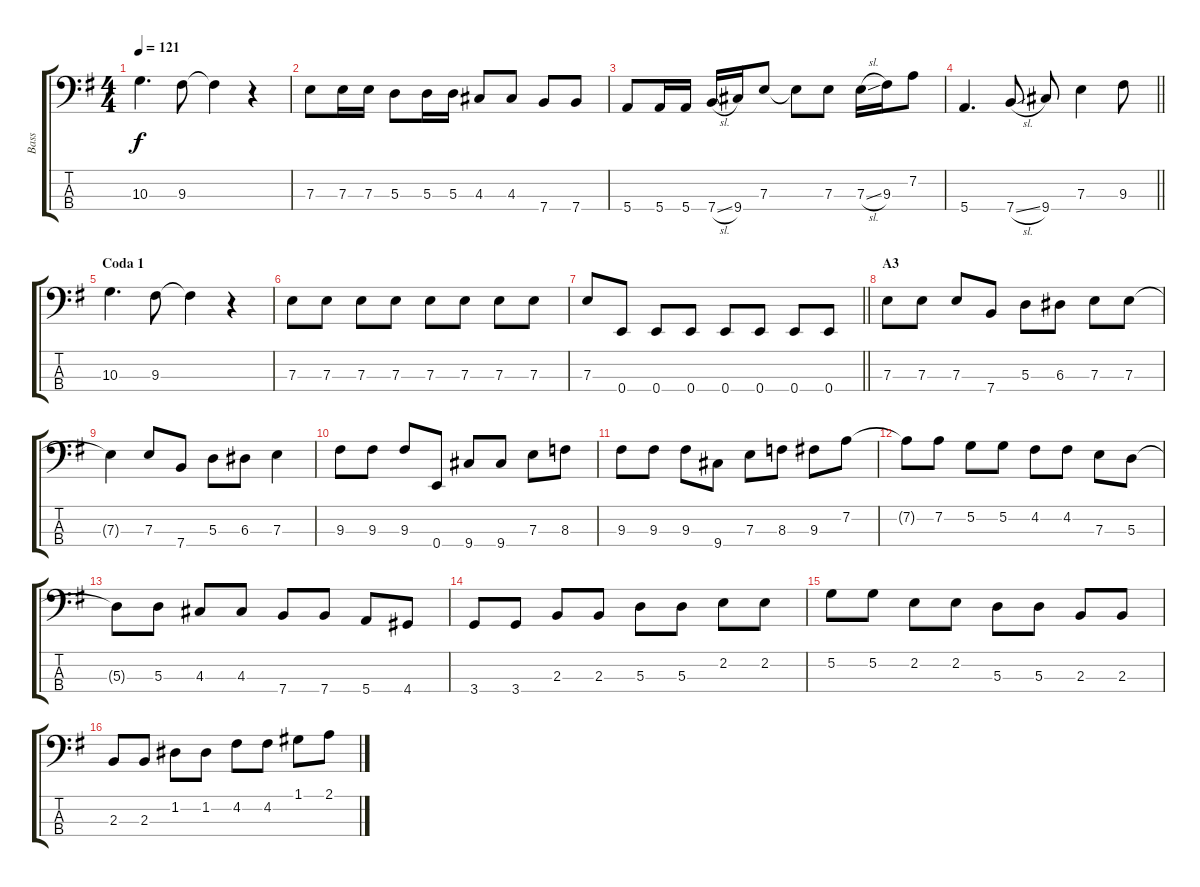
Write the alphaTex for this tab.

\track ("Bass" "Bass") {instrument electricbasspick}
\staff {score tabs}
\tuning (G2 D2 A1 E1) {hide}
\ts (4 4)
\tempo 121
\clef f4
\ks g
10.3.4{d dy f} 9.3.8 9.3{t}.4 r.4 |
7.3.8 7.3.16 7.3.16 5.3.8 5.3.16 5.3.16 4.3.8 4.3.8 7.4.8 7.4.8 |
5.4.8 5.4.16 5.4.16 7.4{sl}.16 9.4.16 7.3.8 7.3{t}.8 7.3.8 7.3{sl}.16 9.3.16 7.2.8 |
\barLineRight lightlight
5.4.4{d} 7.4{sl}.8 9.4.8 7.3.4 9.3.8 |
\section ("" "Coda 1")
10.3.4{d} 9.3.8 9.3{t}.4 r.4 |
7.3.8 7.3.8 7.3.8 7.3.8 7.3.8 7.3.8 7.3.8 7.3.8 |
\barLineRight lightlight
7.3.8 0.4.8 0.4.8 0.4.8 0.4.8 0.4.8 0.4.8 0.4.8 |
\section ("" "A3")
7.3.8 7.3.8 7.3.8 7.4.8 5.3.8 6.3.8 7.3.8 7.3.8 |
7.3{t}.4 7.3.8 7.4.8 5.3.8 6.3.8 7.3.4 |
9.3.8 9.3.8 9.3.8 0.4.8 9.4.8 9.4.8 7.3.8 8.3.8 |
9.3.8 9.3.8 9.3.8 9.4.8 7.3.8 8.3.8 9.3.8 7.2.8 |
7.2{t}.8 7.2.8 5.2.8 5.2.8 4.2.8 4.2.8 7.3.8 5.3.8 |
5.3{t}.8 5.3.8 4.3.8 4.3.8 7.4.8 7.4.8 5.4.8 4.4.8 |
3.4.8 3.4.8 2.3.8 2.3.8 5.3.8 5.3.8 2.2.8 2.2.8 |
5.2.8 5.2.8 2.2.8 2.2.8 5.3.8 5.3.8 2.3.8 2.3.8 |
2.3.8 2.3.8 1.2.8 1.2.8 4.2.8 4.2.8 1.1.8 2.1.8
